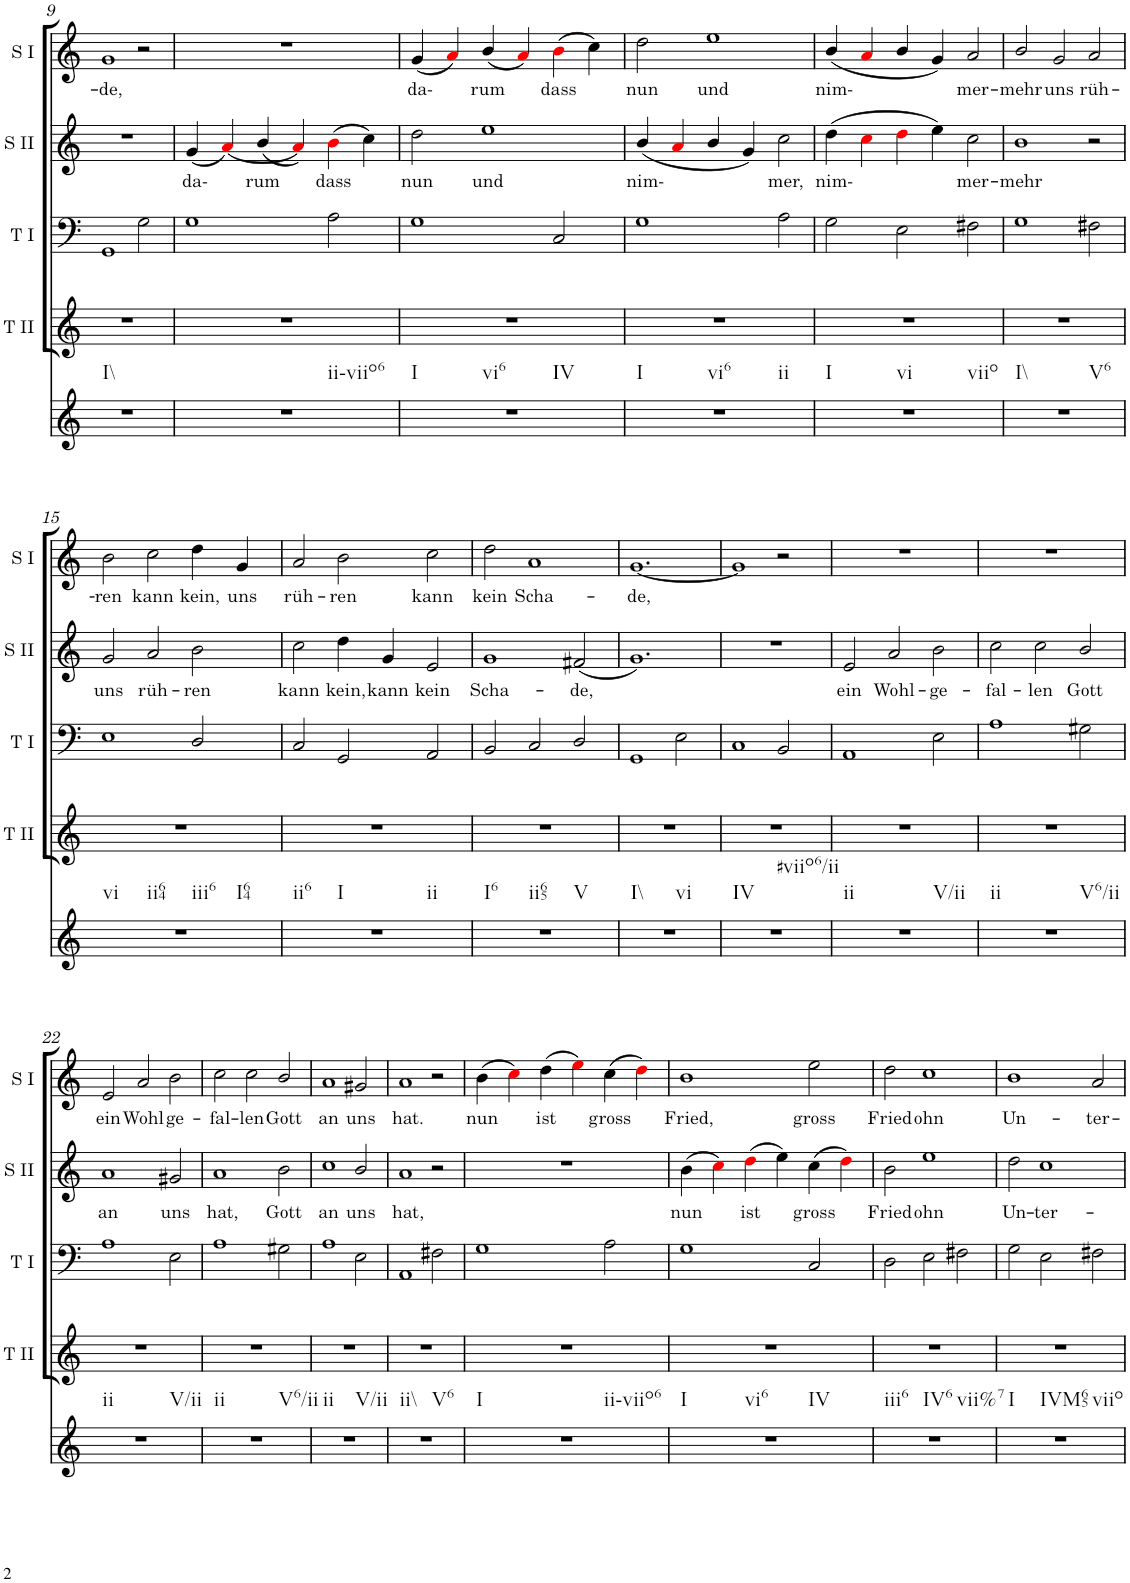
**kern	**kern	**kern	**kern	**text	**kern	**text
*part5	*part4	*part3	*part2	*part2	*part1	*part1
*staff5	*staff4	*staff3	*staff2	*staff2	*staff1	*staff1
*I"Continuo	*I"Tenor II	*I"Tenor I	*I"Soprano II	*	*I"Soprano I	*
*	*I'T II	*I'T I	*I'S II	*	*I'S I	*
!!LO:PB:g=z
*clefG2	*clefG2	*clefG2	*clefF4	*	*clefG2	*
*k[]	*k[]	*k[]	*k[]	*	*k[]	*
*M3/2	*M3/2	*M3/2	*M3/2	*	*M3/2	*
=9	=9	=9	=9	=9	=9	=9
!LO:TX:b:t=I\\	!	!	!	!	!	!
!	!	!	!	!	!	!LO:LY:b
1.r	1.r	1GG	1.r	.	1g	de,
.	.	2G\	.	.	2r	.
=10	=10	=10	=10	=10	=10	=10
!LO:TX:b:t=ii-viio6	!	!	!	!	!	!
!	!	!	!	!LO:LY:b	!	!
1.r	1.r	1G	(4g/	da-	1.r	.
.	.	.	[4ai/)	.	.	.
!	!	!	!	!LO:LY:b	!	!
.	.	.	(4b/	rum	.	.
.	.	.	4ai/])	.	.	.
!	!	!	!	!LO:LY:b	!	!
.	.	2A\	(4bi\	dass	.	.
.	.	.	4cc\)	.	.	.
=11	=11	=11	=11	=11	=11	=11
!LO:TX:b:t=I	!	!	!	!	!	!
!LO:TX:b:t=vi6	!	!	!	!	!	!
!LO:TX:b:t=IV	!	!	!	!	!	!
!	!	!	!	!LO:LY:b	!	!LO:LY:b
1.r	1.r	1G	2dd\	nun	(4g/	da-
.	.	.	.	.	4ai/)	.
!	!	!	!	!LO:LY:b	!	!LO:LY:b
.	.	.	1ee	und	(4b/	rum
.	.	.	.	.	4ai/)	.
!	!	!	!	!	!	!LO:LY:b
.	.	2C/	.	.	(4bi\	dass
.	.	.	.	.	4cc\)	.
=12	=12	=12	=12	=12	=12	=12
!LO:TX:b:t=I	!	!	!	!	!	!
!LO:TX:b:t=vi6	!	!	!	!	!	!
!LO:TX:b:t=ii	!	!	!	!	!	!
!	!	!	!	!LO:LY:b	!	!LO:LY:b
1.r	1.r	1G	(4b/	nim-	2dd\	nun
.	.	.	4ai/	.	.	.
!	!	!	!	!	!	!LO:LY:b
.	.	.	4b/	.	1ee	und
.	.	.	4g/)	.	.	.
!	!	!	!	!LO:LY:b	!	!
.	.	2A\	2cc\	mer,	.	.
=13	=13	=13	=13	=13	=13	=13
!LO:TX:b:t=I	!	!	!	!	!	!
!LO:TX:b:t=vi	!	!	!	!	!	!
!LO:TX:b:t=viio	!	!	!	!	!	!
!	!	!	!	!LO:LY:b	!	!LO:LY:b
1.r	1.r	2G\	(4dd\	nim-	(4b/	nim-
.	.	.	4cci\	.	4ai/	.
.	.	2E\	4ddi\	.	4b/	.
.	.	.	4ee\)	.	4g/)	.
!	!	!	!	!LO:LY:b	!	!LO:LY:b
.	.	2F#X\	2cc\	mer-	2a/	mer-
=14	=14	=14	=14	=14	=14	=14
!LO:TX:b:t=I\\	!	!	!	!	!	!
!LO:TX:b:t=V6	!	!	!	!	!	!
!	!	!	!	!LO:LY:b	!	!LO:LY:b
1.r	1.r	1G	1b	mehr	2b/	mehr
!	!	!	!	!	!	!LO:LY:b
.	.	.	.	.	2g/	uns
!	!	!	!	!	!	!LO:LY:b
.	.	2F#X\	2r	.	2a/	rüh-
!!LO:LB:g=z
=15	=15	=15	=15	=15	=15	=15
!LO:TX:b:t=vi	!	!	!	!	!	!
!LO:TX:b:t=ii64	!	!	!	!	!	!
!LO:TX:b:t=iii6	!	!	!	!	!	!
!LO:TX:b:t=I64	!	!	!	!	!	!
!	!	!	!	!LO:LY:b	!	!LO:LY:b
1.r	1.r	1E	2g/	uns	2b\	ren
!	!	!	!	!LO:LY:b	!	!LO:LY:b
.	.	.	2a/	rüh-	2cc\	kann
!	!	!	!	!LO:LY:b	!	!LO:LY:b
.	.	2D/	2b\	ren	4dd\	kein,
!	!	!	!	!	!	!LO:LY:b
.	.	.	.	.	4g/	uns
=16	=16	=16	=16	=16	=16	=16
!LO:TX:b:t=ii6	!	!	!	!	!	!
!LO:TX:b:t=I	!	!	!	!	!	!
!LO:TX:b:t=ii	!	!	!	!	!	!
!	!	!	!	!LO:LY:b	!	!LO:LY:b
1.r	1.r	2C/	2cc\	kann	2a/	rüh-
!	!	!	!	!LO:LY:b	!	!LO:LY:b
.	.	2GG/	4dd\	kein,	2b\	ren
!	!	!	!	!LO:LY:b	!	!
.	.	.	4g/	kann	.	.
!	!	!	!	!LO:LY:b	!	!LO:LY:b
.	.	2AA/	2e/	kein	2cc\	kann
=17	=17	=17	=17	=17	=17	=17
!LO:TX:b:t=I6	!	!	!	!	!	!
!LO:TX:b:t=ii65	!	!	!	!	!	!
!LO:TX:b:t=V	!	!	!	!	!	!
!	!	!	!	!LO:LY:b	!	!LO:LY:b
1.r	1.r	2BB/	1g	Scha-	2dd\	kein
!	!	!	!	!	!	!LO:LY:b
.	.	2C/	.	.	1a	Scha-
!	!	!	!	!LO:LY:b	!	!
.	.	2D/	(2f#X/	de,	.	.
=18	=18	=18	=18	=18	=18	=18
!LO:TX:b:t=I\\	!	!	!	!	!	!
!LO:TX:b:t=vi	!	!	!	!	!	!
!	!	!	!	!	!	!LO:LY:b
1.r	1.r	1GG	1.g)	.	[1.g	de,
.	.	2E\	.	.	.	.
=19	=19	=19	=19	=19	=19	=19
!LO:TX:b:t=IV	!	!	!	!	!	!
!LO:TX:b:t=#viio6/ii	!	!	!	!	!	!
1.r	1.r	1C	1.r	.	1g]	.
.	.	2BB/	.	.	2r	.
=20	=20	=20	=20	=20	=20	=20
!LO:TX:b:t=ii	!	!	!	!	!	!
!LO:TX:b:t=V/ii	!	!	!	!	!	!
!	!	!	!	!LO:LY:b	!	!
1.r	1.r	1AA	2e/	ein	1.r	.
!	!	!	!	!LO:LY:b	!	!
.	.	.	2a/	Wohl-	.	.
!	!	!	!	!LO:LY:b	!	!
.	.	2E\	2b\	ge-	.	.
=21	=21	=21	=21	=21	=21	=21
!LO:TX:b:t=ii	!	!	!	!	!	!
!LO:TX:b:t=V6/ii	!	!	!	!	!	!
!	!	!	!	!LO:LY:b	!	!
1.r	1.r	1A	2cc\	fal-	1.r	.
!	!	!	!	!LO:LY:b	!	!
.	.	.	2cc\	len	.	.
!	!	!	!	!LO:LY:b	!	!
.	.	2G#X\	2b/	Gott	.	.
!!LO:LB:g=z
=22	=22	=22	=22	=22	=22	=22
!LO:TX:b:t=ii	!	!	!	!	!	!
!LO:TX:b:t=V/ii	!	!	!	!	!	!
!	!	!	!	!LO:LY:b	!	!LO:LY:b
1.r	1.r	1A	1a	an	2e/	ein
!	!	!	!	!	!	!LO:LY:b
.	.	.	.	.	2a/	Wohl-
!	!	!	!	!LO:LY:b	!	!LO:LY:b
.	.	2E\	2g#X/	uns	2b\	ge-
=23	=23	=23	=23	=23	=23	=23
!LO:TX:b:t=ii	!	!	!	!	!	!
!LO:TX:b:t=V6/ii	!	!	!	!	!	!
!	!	!	!	!LO:LY:b	!	!LO:LY:b
1.r	1.r	1A	1a	hat,	2cc\	fal-
!	!	!	!	!	!	!LO:LY:b
.	.	.	.	.	2cc\	len
!	!	!	!	!LO:LY:b	!	!LO:LY:b
.	.	2G#X\	2b\	Gott	2b/	Gott
=24	=24	=24	=24	=24	=24	=24
!LO:TX:b:t=ii	!	!	!	!	!	!
!LO:TX:b:t=V/ii	!	!	!	!	!	!
!	!	!	!	!LO:LY:b	!	!LO:LY:b
1.r	1.r	1A	1cc	an	1a	an
!	!	!	!	!LO:LY:b	!	!LO:LY:b
.	.	2E\	2b/	uns	2g#X/	uns
=25	=25	=25	=25	=25	=25	=25
!LO:TX:b:t=ii\\	!	!	!	!	!	!
!LO:TX:b:t=V6	!	!	!	!	!	!
!	!	!	!	!LO:LY:b	!	!LO:LY:b
1.r	1.r	1AA	1a	hat,	1a	hat.
.	.	2F#X\	2r	.	2r	.
=26	=26	=26	=26	=26	=26	=26
!LO:TX:b:t=I	!	!	!	!	!	!
!LO:TX:b:t=ii-viio6	!	!	!	!	!	!
!	!	!	!	!	!	!LO:LY:b
1.r	1.r	1G	1.r	.	(4b\	nun
.	.	.	.	.	4cci\)	.
!	!	!	!	!	!	!LO:LY:b
.	.	.	.	.	(4dd\	ist
.	.	.	.	.	4eei\)	.
!	!	!	!	!	!	!LO:LY:b
.	.	2A\	.	.	(4cc\	gross
.	.	.	.	.	4ddi\)	.
=27	=27	=27	=27	=27	=27	=27
!LO:TX:b:t=I	!	!	!	!	!	!
!LO:TX:b:t=vi6	!	!	!	!	!	!
!LO:TX:b:t=IV	!	!	!	!	!	!
!	!	!	!	!LO:LY:b	!	!LO:LY:b
1.r	1.r	1G	(4b\	nun	1b	Fried,
.	.	.	4cci\)	.	.	.
!	!	!	!	!LO:LY:b	!	!
.	.	.	(4ddi\	ist	.	.
.	.	.	4ee\)	.	.	.
!	!	!	!	!LO:LY:b	!	!LO:LY:b
.	.	2C/	(4cc\	gross	2ee\	gross
.	.	.	4ddi\)	.	.	.
=28	=28	=28	=28	=28	=28	=28
!LO:TX:b:t=iii6	!	!	!	!	!	!
!LO:TX:b:t=IV6	!	!	!	!	!	!
!LO:TX:b:t=vii%7	!	!	!	!	!	!
!	!	!	!	!LO:LY:b	!	!LO:LY:b
1.r	1.r	2D\	2b\	Fried	2dd\	Fried
!	!	!	!	!LO:LY:b	!	!LO:LY:b
.	.	2E\	1ee	ohn	1cc	ohn
.	.	2F#X\	.	.	.	.
=29	=29	=29	=29	=29	=29	=29
!LO:TX:b:t=I	!	!	!	!	!	!
!LO:TX:b:t=IVM65	!	!	!	!	!	!
!LO:TX:b:t=viio	!	!	!	!	!	!
!	!	!	!	!LO:LY:b	!	!LO:LY:b
1.r	1.r	2G\	2dd\	Un-	1b	Un-
!	!	!	!	!LO:LY:b	!	!
.	.	2E\	1cc	ter-	.	.
!	!	!	!	!	!	!LO:LY:b
.	.	2F#X\	.	.	2a/	ter-
=	=	=	=	=	=	=
*-	*-	*-	*-	*-	*-	*-
